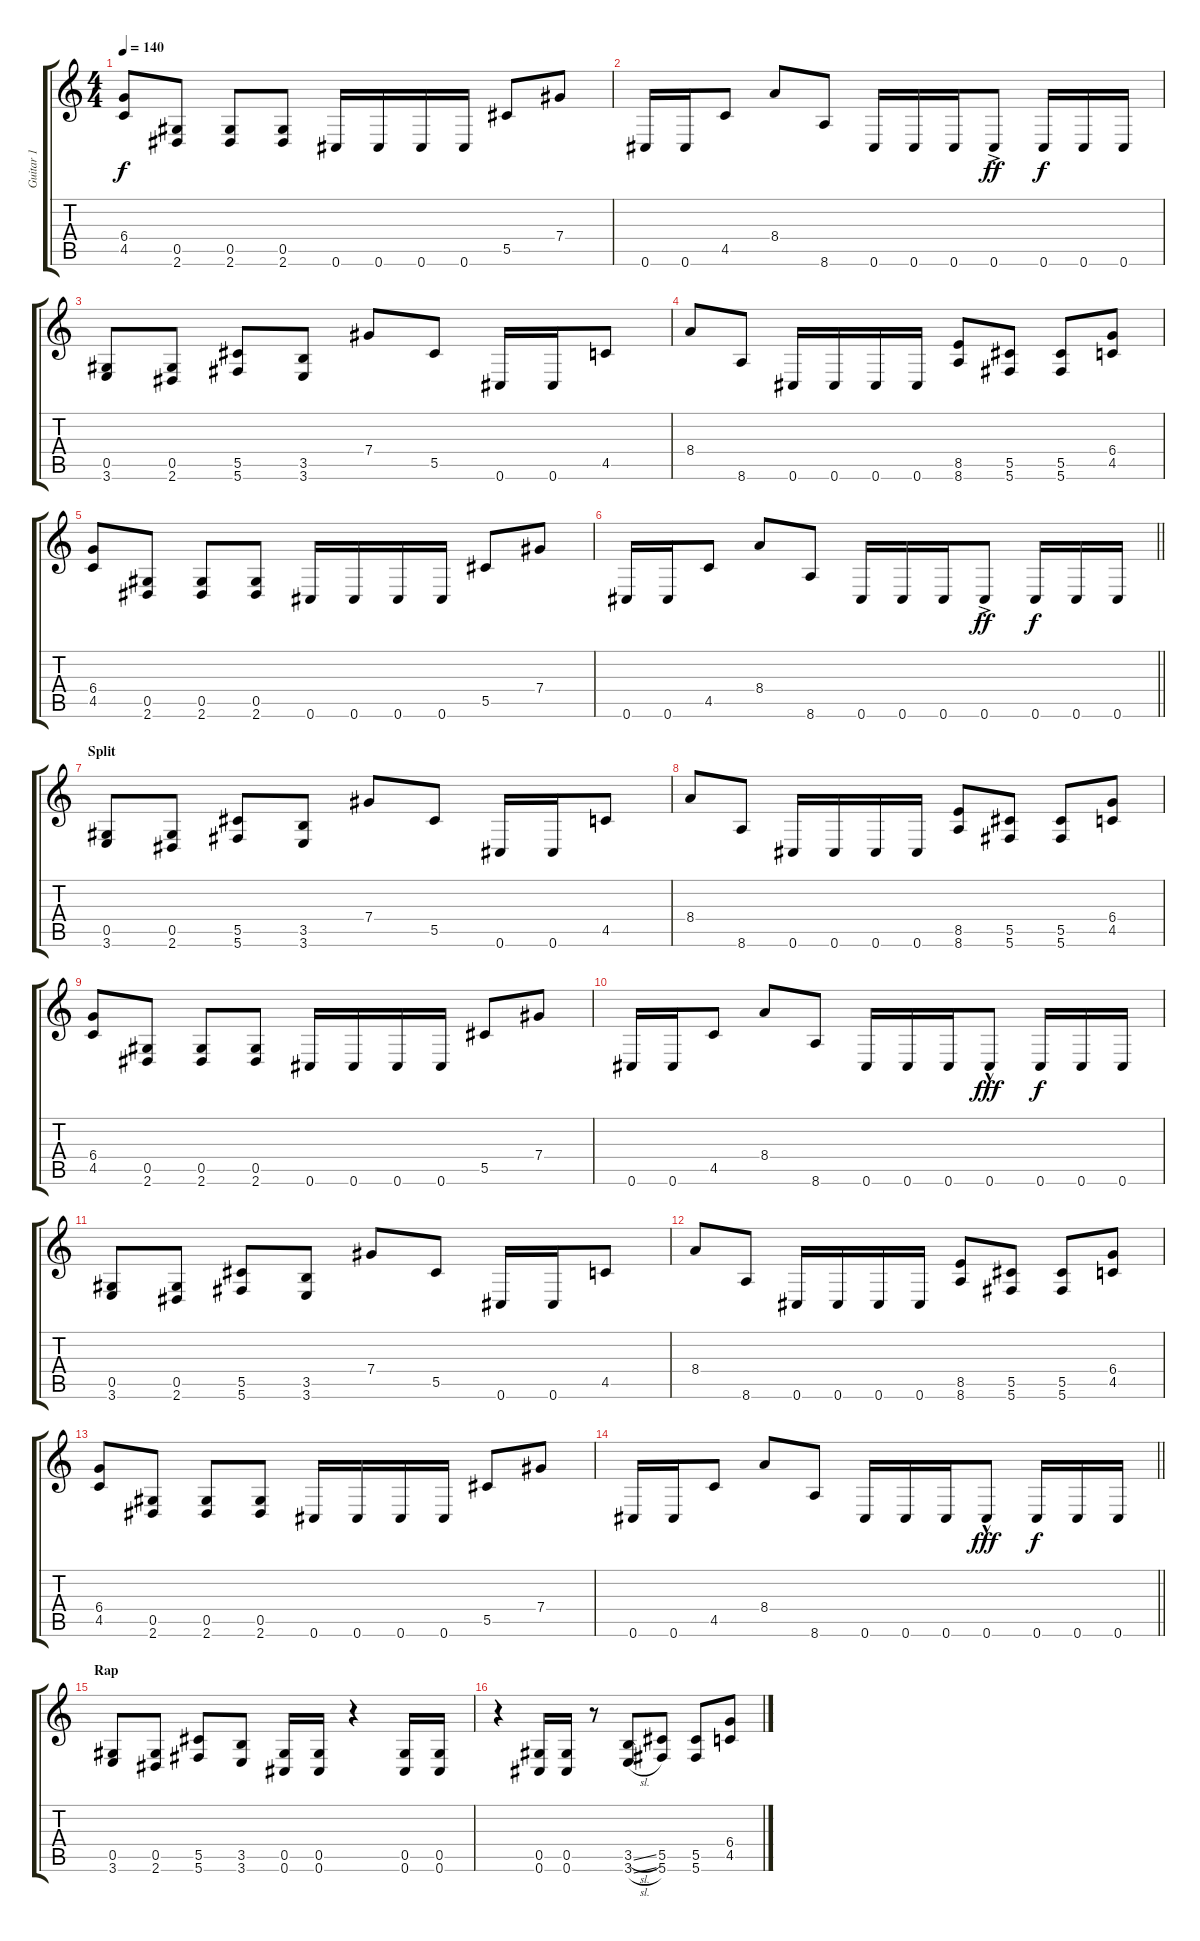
\track ("Guitar 1" "Guitar 1") {instrument overdrivenguitar}
\staff {score tabs}
\tuning (Eb4 Bb3 Gb3 Db3 Ab2 Db2) {hide}
\ts (4 4)
\tempo 140
\clef g2
\ks c
(6.4 4.5).8{dy f} (0.5 2.6).8 (0.5 2.6).8 (0.5 2.6).8 0.6.16 0.6.16 0.6.16 0.6.16 5.5.8 7.4.8 |
0.6.16 0.6.16 4.5.8 8.4.8 8.6.8 0.6.16 0.6.16 0.6.16 0.6{ac}.8{dy ff} 0.6.16{dy f} 0.6.16 0.6.16 |
(0.5 3.6).8 (0.5 2.6).8 (5.5 5.6).8 (3.5 3.6).8 7.4.8 5.5.8 0.6.16 0.6.16 4.5.8 |
8.4.8 8.6.8 0.6.16 0.6.16 0.6.16 0.6.16 (8.5 8.6).8 (5.5 5.6).8 (5.5 5.6).8 (6.4 4.5).8 |
(6.4 4.5).8 (0.5 2.6).8 (0.5 2.6).8 (0.5 2.6).8 0.6.16 0.6.16 0.6.16 0.6.16 5.5.8 7.4.8 |
\barLineRight lightlight
0.6.16 0.6.16 4.5.8 8.4.8 8.6.8 0.6.16 0.6.16 0.6.16 0.6{ac}.8{dy ff} 0.6.16{dy f} 0.6.16 0.6.16 |
\section ("" "Split")
(0.5 3.6).8 (0.5 2.6).8 (5.5 5.6).8 (3.5 3.6).8 7.4.8 5.5.8 0.6.16 0.6.16 4.5.8 |
8.4.8 8.6.8 0.6.16 0.6.16 0.6.16 0.6.16 (8.5 8.6).8 (5.5 5.6).8 (5.5 5.6).8 (6.4 4.5).8 |
(6.4 4.5).8 (0.5 2.6).8 (0.5 2.6).8 (0.5 2.6).8 0.6.16 0.6.16 0.6.16 0.6.16 5.5.8 7.4.8 |
0.6.16 0.6.16 4.5.8 8.4.8 8.6.8 0.6.16 0.6.16 0.6.16 0.6{hac}.8{dy fff} 0.6.16{dy f} 0.6.16 0.6.16 |
(0.5 3.6).8 (0.5 2.6).8 (5.5 5.6).8 (3.5 3.6).8 7.4.8 5.5.8 0.6.16 0.6.16 4.5.8 |
8.4.8 8.6.8 0.6.16 0.6.16 0.6.16 0.6.16 (8.5 8.6).8 (5.5 5.6).8 (5.5 5.6).8 (6.4 4.5).8 |
(6.4 4.5).8 (0.5 2.6).8 (0.5 2.6).8 (0.5 2.6).8 0.6.16 0.6.16 0.6.16 0.6.16 5.5.8 7.4.8 |
\barLineRight lightlight
0.6.16 0.6.16 4.5.8 8.4.8 8.6.8 0.6.16 0.6.16 0.6.16 0.6{hac}.8{dy fff} 0.6.16{dy f} 0.6.16 0.6.16 |
\section ("" "Rap")
(0.5 3.6).8 (0.5 2.6).8 (5.5 5.6).8 (3.5 3.6).8 (0.5 0.6).16 (0.5 0.6).16 r.4 (0.5 0.6).16 (0.5 0.6).16 |
r.4 (0.5 0.6).16 (0.5 0.6).16 r.8 (3.5{sl} 3.6{sl}).8 (5.5 5.6).8 (5.5 5.6).8 (6.4 4.5).8
